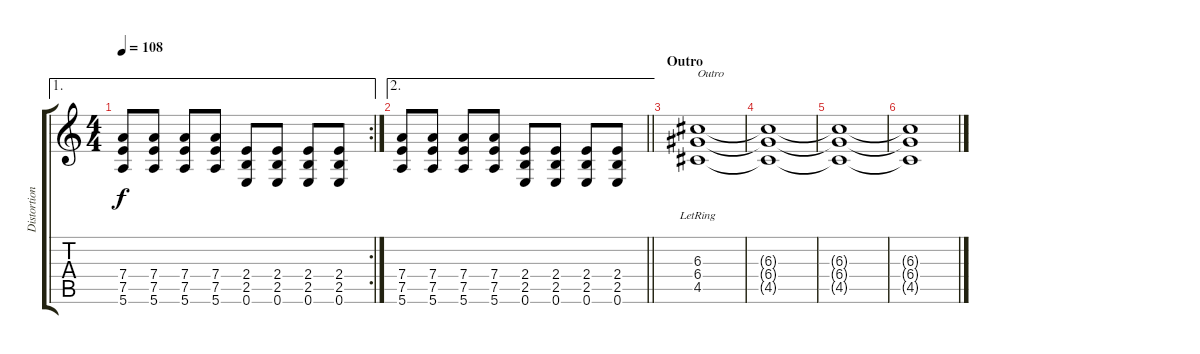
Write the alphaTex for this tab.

\track ("Distortion Guitar" "Distortion") {instrument overdrivenguitar}
\staff {score tabs}
\tuning (E4 B3 G3 D3 A2 E2) {hide}
\ae 1
\rc 2
\ts (4 4)
\tempo 108
\clef g2
\ks c
(7.4 7.5 5.6).8{dy f} (7.4 7.5 5.6).8 (7.4 7.5 5.6).8 (7.4 7.5 5.6).8 (2.4 2.5 0.6).8 (2.4 2.5 0.6).8 (2.4 2.5 0.6).8 (2.4 2.5 0.6).8 |
\ae 2
\barLineRight lightlight
(7.4 7.5 5.6).8 (7.4 7.5 5.6).8 (7.4 7.5 5.6).8 (7.4 7.5 5.6).8 (2.4 2.5 0.6).8 (2.4 2.5 0.6).8 (2.4 2.5 0.6).8 (2.4 2.5 0.6).8 |
\section ("" "Outro")
(6.3{lr} 6.4{lr} 4.5{lr}).1{txt "Outro"} |
(6.3{t} 6.4{t} 4.5{t}).1 |
(6.3{t} 6.4{t} 4.5{t}).1 |
(6.3{t} 6.4{t} 4.5{t}).1
